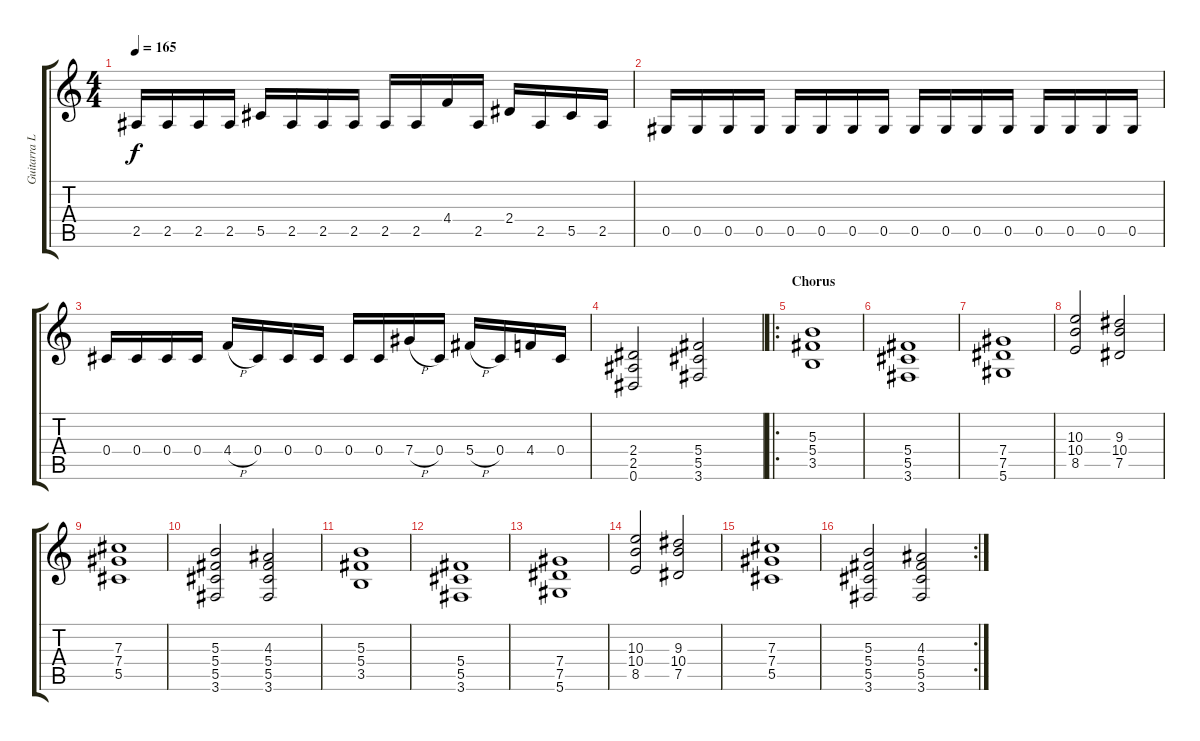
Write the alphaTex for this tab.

\track ("Guitarra Líder" "Guitarra L") {instrument distortionguitar}
\staff {score tabs}
\tuning (Eb4 Bb3 Gb3 Db3 Ab2 Eb2) {hide}
\ts (4 4)
\tempo 165
\clef g2
\ks c
2.5.16{dy f} 2.5.16 2.5.16 2.5.16 5.5.16 2.5.16 2.5.16 2.5.16 2.5.16 2.5.16 4.4.16 2.5.16 2.4.16 2.5.16 5.5.16 2.5.16 |
0.5.16 0.5.16 0.5.16 0.5.16 0.5.16 0.5.16 0.5.16 0.5.16 0.5.16 0.5.16 0.5.16 0.5.16 0.5.16 0.5.16 0.5.16 0.5.16 |
0.4.16 0.4.16 0.4.16 0.4.16 4.4{h}.16 0.4.16 0.4.16 0.4.16 0.4.16 0.4.16 7.4{h}.16 0.4.16 5.4{h}.16 0.4.16 4.4.16 0.4.16 |
(2.4 2.5 0.6).2 (5.4 5.5 3.6).2 |
\ro
\section ("" "Chorus")
(5.3 5.4 3.5).1 |
(5.4 5.5 3.6).1 |
(7.4 7.5 5.6).1 |
(10.3 10.4 8.5).2 (9.3 10.4 7.5).2 |
(7.3 7.4 5.5).1 |
(5.3 5.4 5.5 3.6).2 (4.3 5.4 5.5 3.6).2 |
(5.3 5.4 3.5).1 |
(5.4 5.5 3.6).1 |
(7.4 7.5 5.6).1 |
(10.3 10.4 8.5).2 (9.3 10.4 7.5).2 |
(7.3 7.4 5.5).1 |
\rc 2
(5.3 5.4 5.5 3.6).2 (4.3 5.4 5.5 3.6).2
